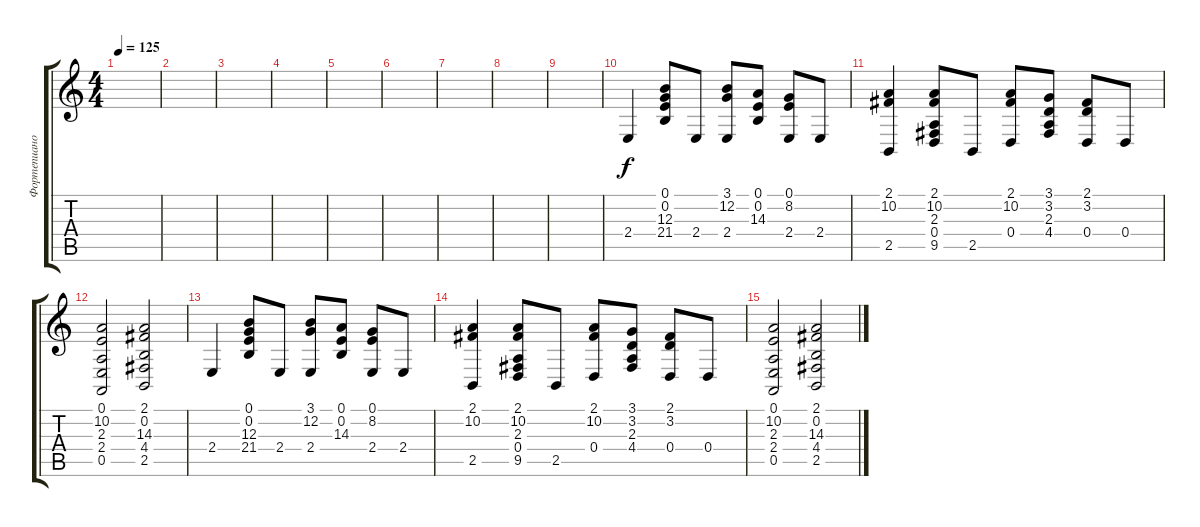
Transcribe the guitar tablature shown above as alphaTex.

\track ("Фортепиано" "Фортепиано") {instrument acousticgrandpiano}
\staff {score tabs}
\tuning (E4 B3 G3 D3 A2 E2) {hide}
\ts (4 4)
\tempo 125
\clef g2
\ks c
|
|
|
|
|
|
|
|
|
2.4.4 (0.1 0.2 12.3 21.4).8 2.4.8 (3.1 12.2 2.4).8 (0.1 0.2 14.3).8 (0.1 8.2 2.4).8 2.4.8 |
(2.1 10.2 2.5).4 (2.1 10.2 2.3 0.4 9.5).8 2.5.8 (2.1 10.2 0.4).8 (3.1 3.2 2.3 4.4).8 (2.1 3.2 0.4).8 0.4.8 |
(0.1 10.2 2.3 2.4 0.5).2 (2.1 0.2 14.3 4.4 2.5).2 |
2.4.4 (0.1 0.2 12.3 21.4).8 2.4.8 (3.1 12.2 2.4).8 (0.1 0.2 14.3).8 (0.1 8.2 2.4).8 2.4.8 |
(2.1 10.2 2.5).4 (2.1 10.2 2.3 0.4 9.5).8 2.5.8 (2.1 10.2 0.4).8 (3.1 3.2 2.3 4.4).8 (2.1 3.2 0.4).8 0.4.8 |
(0.1 10.2 2.3 2.4 0.5).2 (2.1 0.2 14.3 4.4 2.5).2
